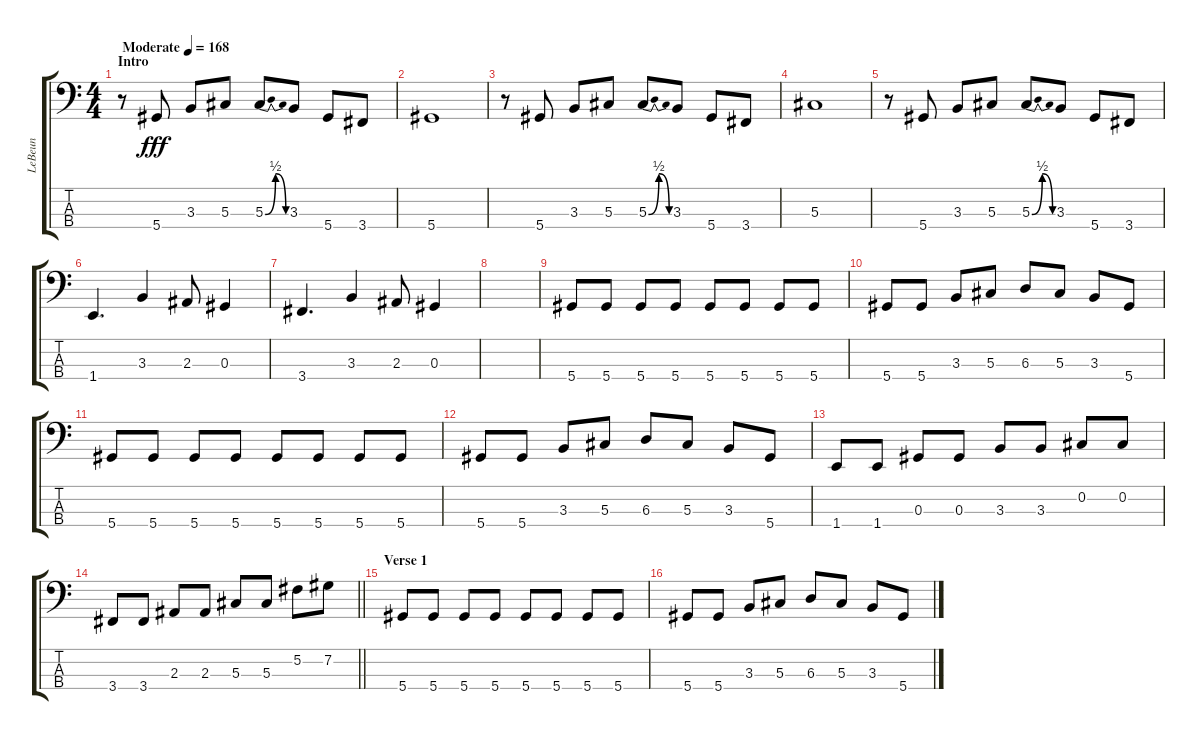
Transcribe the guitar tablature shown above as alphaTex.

\track ("LeBeun" "LeBeun") {instrument electricbassfinger}
\staff {score tabs}
\tuning (Gb2 Db2 Ab1 Eb1) {hide}
\ts (4 4)
\section ("" "Intro")
\tempo (168 "Moderate")
\clef f4
\ks c
r.8{dy fff instrument electricbassfinger} 5.4.8 3.3.8 5.3.8 5.3{be (bendrelease 0 0 30 2 30 2 60 0)}.8 3.3.8 5.4.8 3.4.8 |
5.4.1 |
r.8 5.4.8 3.3.8 5.3.8 5.3{be (bendrelease 0 0 30 2 30 2 60 0)}.8 3.3.8 5.4.8 3.4.8 |
5.3.1 |
r.8 5.4.8 3.3.8 5.3.8 5.3{be (bendrelease 0 0 30 2 30 2 60 0)}.8 3.3.8 5.4.8 3.4.8 |
1.4.4{d} 3.3.4 2.3.8 0.3.4 |
3.4.4{d} 3.3.4 2.3.8 0.3.4 |
|
5.4.8 5.4.8 5.4.8 5.4.8 5.4.8 5.4.8 5.4.8 5.4.8 |
5.4.8 5.4.8 3.3.8 5.3.8 6.3.8 5.3.8 3.3.8 5.4.8 |
5.4.8 5.4.8 5.4.8 5.4.8 5.4.8 5.4.8 5.4.8 5.4.8 |
5.4.8 5.4.8 3.3.8 5.3.8 6.3.8 5.3.8 3.3.8 5.4.8 |
1.4.8 1.4.8 0.3.8 0.3.8 3.3.8 3.3.8 0.2.8 0.2.8 |
\barLineRight lightlight
3.4.8 3.4.8 2.3.8 2.3.8 5.3.8 5.3.8 5.2.8 7.2.8 |
\section ("" "Verse 1")
5.4.8 5.4.8 5.4.8 5.4.8 5.4.8 5.4.8 5.4.8 5.4.8 |
5.4.8 5.4.8 3.3.8 5.3.8 6.3.8 5.3.8 3.3.8 5.4.8
